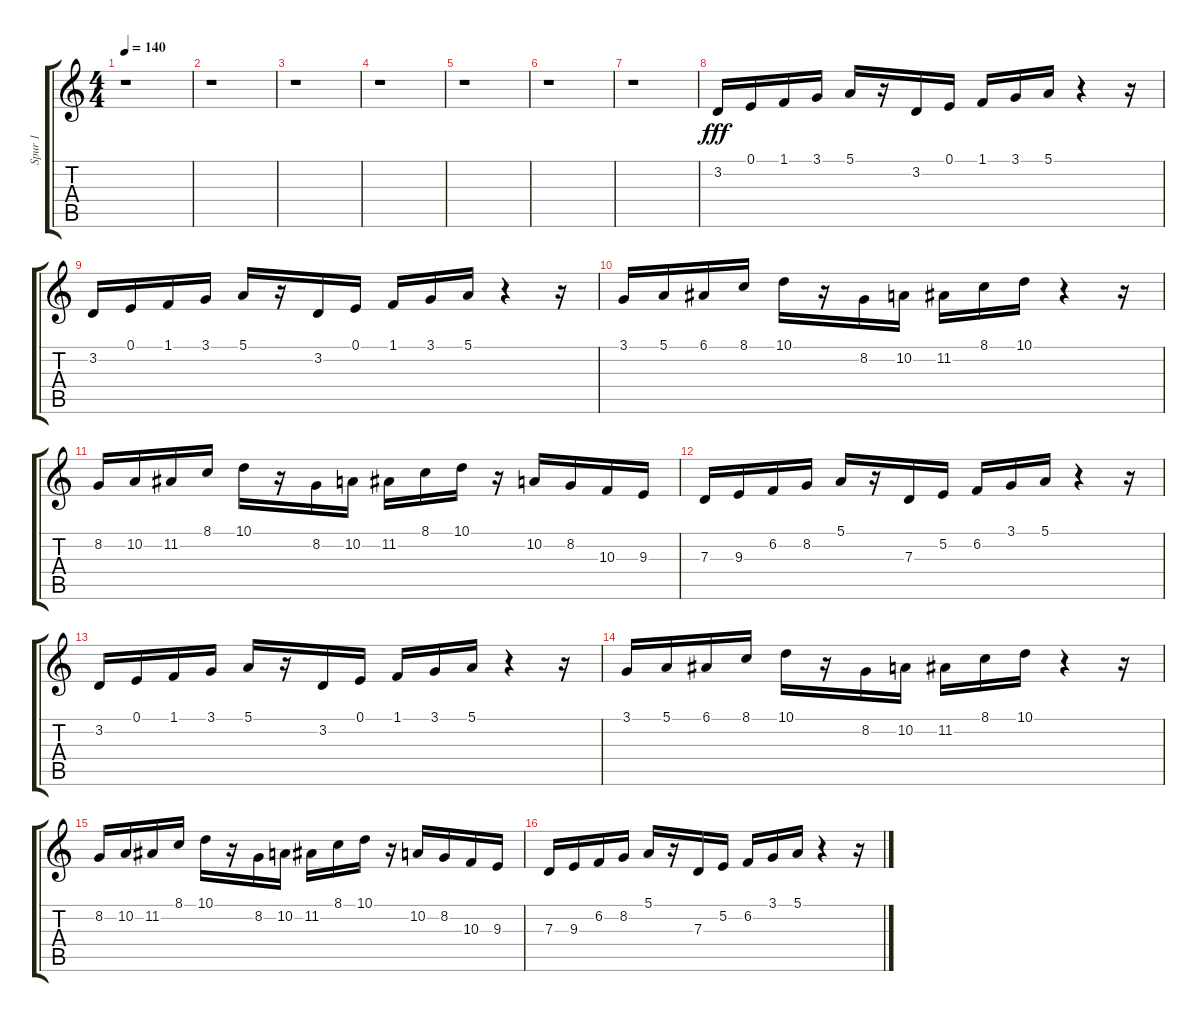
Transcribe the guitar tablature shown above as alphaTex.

\track ("Spur 1" "Spur 1") {instrument lead2sawtooth}
\staff {score tabs}
\tuning (E4 B3 G3 D3 A2 E2) {hide}
\ts (4 4)
\tempo 140
\clef g2
\ks c
r.1{dy fff} |
r.1 |
r.1 |
r.1 |
r.1 |
r.1 |
r.1 |
3.2.16 0.1.16 1.1.16 3.1.16 5.1.16 r.16 3.2.16 0.1.16 1.1.16 3.1.16 5.1.16 r.4 r.16 |
3.2.16 0.1.16 1.1.16 3.1.16 5.1.16 r.16 3.2.16 0.1.16 1.1.16 3.1.16 5.1.16 r.4 r.16 |
3.1.16 5.1.16 6.1.16 8.1.16 10.1.16 r.16 8.2.16 10.2.16 11.2.16 8.1.16 10.1.16 r.4 r.16 |
8.2.16 10.2.16 11.2.16 8.1.16 10.1.16 r.16 8.2.16 10.2.16 11.2.16 8.1.16 10.1.16 r.16 10.2.16 8.2.16 10.3.16 9.3.16 |
7.3.16 9.3.16 6.2.16 8.2.16 5.1.16 r.16 7.3.16 5.2.16 6.2.16 3.1.16 5.1.16 r.4 r.16 |
3.2.16 0.1.16 1.1.16 3.1.16 5.1.16 r.16 3.2.16 0.1.16 1.1.16 3.1.16 5.1.16 r.4 r.16 |
3.1.16 5.1.16 6.1.16 8.1.16 10.1.16 r.16 8.2.16 10.2.16 11.2.16 8.1.16 10.1.16 r.4 r.16 |
8.2.16 10.2.16 11.2.16 8.1.16 10.1.16 r.16 8.2.16 10.2.16 11.2.16 8.1.16 10.1.16 r.16 10.2.16 8.2.16 10.3.16 9.3.16 |
7.3.16 9.3.16 6.2.16 8.2.16 5.1.16 r.16 7.3.16 5.2.16 6.2.16 3.1.16 5.1.16 r.4 r.16
